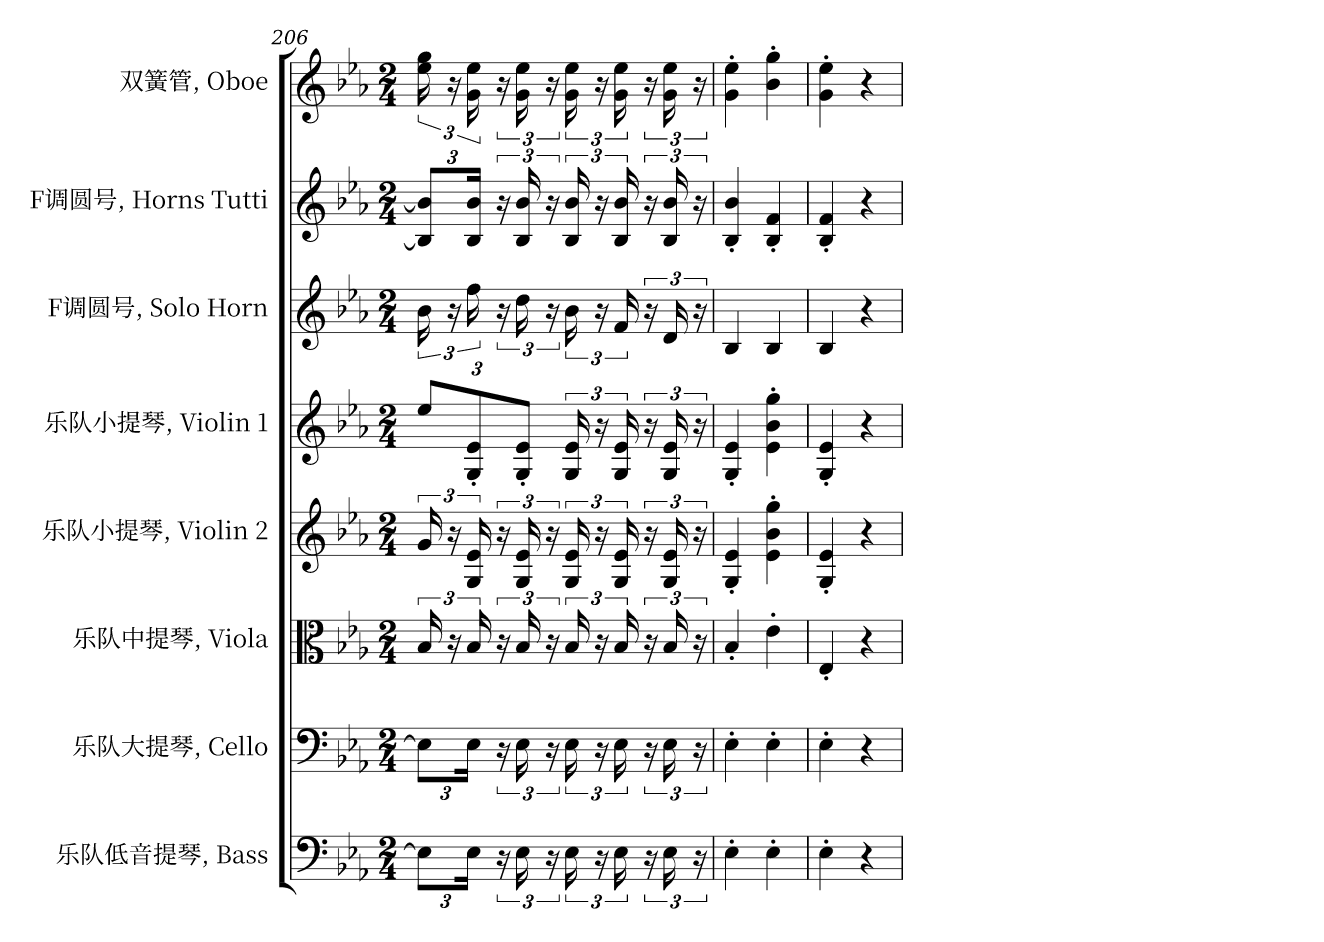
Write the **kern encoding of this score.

**kern	**kern	**kern	**kern	**kern	**kern	**kern	**kern
*part8	*part7	*part6	*part5	*part4	*part3	*part2	*part1
*staff8	*staff7	*staff6	*staff5	*staff4	*staff3	*staff2	*staff1
*I"乐队低音提琴, Bass	*I"乐队大提琴, Cello	*I"乐队中提琴, Viola	*I"乐队小提琴, Violin 2	*I"乐队小提琴, Violin 1	*I"F调圆号, Solo Horn	*I"F调圆号, Horns Tutti	*I"双簧管, Oboe
*	*	*	*	*	*I'F Hn.	*I'F Hn.	*I'Ob.
!!LO:PB:g=z
*clefF4	*clefF4	*clefC3	*clefG2	*clefG2	*clefG2	*clefG2	*clefG2
*ITrd7c12	*	*	*	*	*ITrd4c7	*ITrd4c7	*
*k[b-e-a-]	*k[b-e-a-]	*k[b-e-a-]	*k[b-e-a-]	*k[b-e-a-]	*k[b-e-a-d-]	*k[b-e-a-d-]	*k[b-e-a-]
*M2/4	*M2/4	*M2/4	*M2/4	*M2/4	*M2/4	*M2/4	*M2/4
*Xbrackettup	*Xbrackettup	*	*	*Xbrackettup	*	*Xbrackettup	*
=206	=206	=206	=206	=206	=206	=206	=206
12EE-\L]	12E-\L]	24B-/	24g/	12ee-/L	24e-\	12E-/] 12e-/]L	24ee-\ 24gg\
.	.	24r	24r	.	24r	.	24r
24EE-\Jk	24E-\Jk	24B-/	24G/ 24e-/	12G/' 12e-/'	24b-\	24E-/ 24e-/Jk	24g\ 24ee-\
*brackettup	*brackettup	*	*	*	*	*brackettup	*
24r	24r	24r	24r	.	24r	24r	24r
24EE-\	24E-\	24B-/	24G/ 24e-/	12G/' 12e-/'J	24g\	24E-/ 24e-/	24g\ 24ee-\
24r	24r	24r	24r	.	24r	24r	24r
*	*	*	*	*brackettup	*	*	*
24EE-\	24E-\	24B-/	24G/ 24e-/	24G/ 24e-/	24e-\	24E-/ 24e-/	24g\ 24ee-\
24r	24r	24r	24r	24r	24r	24r	24r
24EE-\	24E-\	24B-/	24G/ 24e-/	24G/ 24e-/	24B-/	24E-/ 24e-/	24g\ 24ee-\
24r	24r	24r	24r	24r	24r	24r	24r
24EE-\	24E-\	24B-/	24G/ 24e-/	24G/ 24e-/	24G/	24E-/ 24e-/	24g\ 24ee-\
24r	24r	24r	24r	24r	24r	24r	24r
=207	=207	=207	=207	=207	=207	=207	=207
*	*	*	*	*	*	*	*MM132
4EE-'\	4E-'\	4B-'/	4G/' 4e-/'	4G/' 4e-/'	4E-/	4E-/' 4e-/'	4g\' 4ee-\'
*	*	*	*	*	*	*	*MM101
4EE-'\	4E-'\	4e-'\	4e-\' 4b-\' 4gg\'	4e-\' 4b-\' 4gg\'	4E-/	4E-/' 4B-/'	4b-\' 4gg\'
=208	=208	=208	=208	=208	=208	=208	=208
*	*	*	*	*	*	*	*MM70
4EE-'\	4E-'\	4E-'/	4G/' 4e-/'	4G/' 4e-/'	4E-/	4E-/' 4B-/'	4g\' 4ee-\'
4r	4r	4r	4r	4r	4r	4r	4r
=	=	=	=	=	=	=	=
*-	*-	*-	*-	*-	*-	*-	*-
